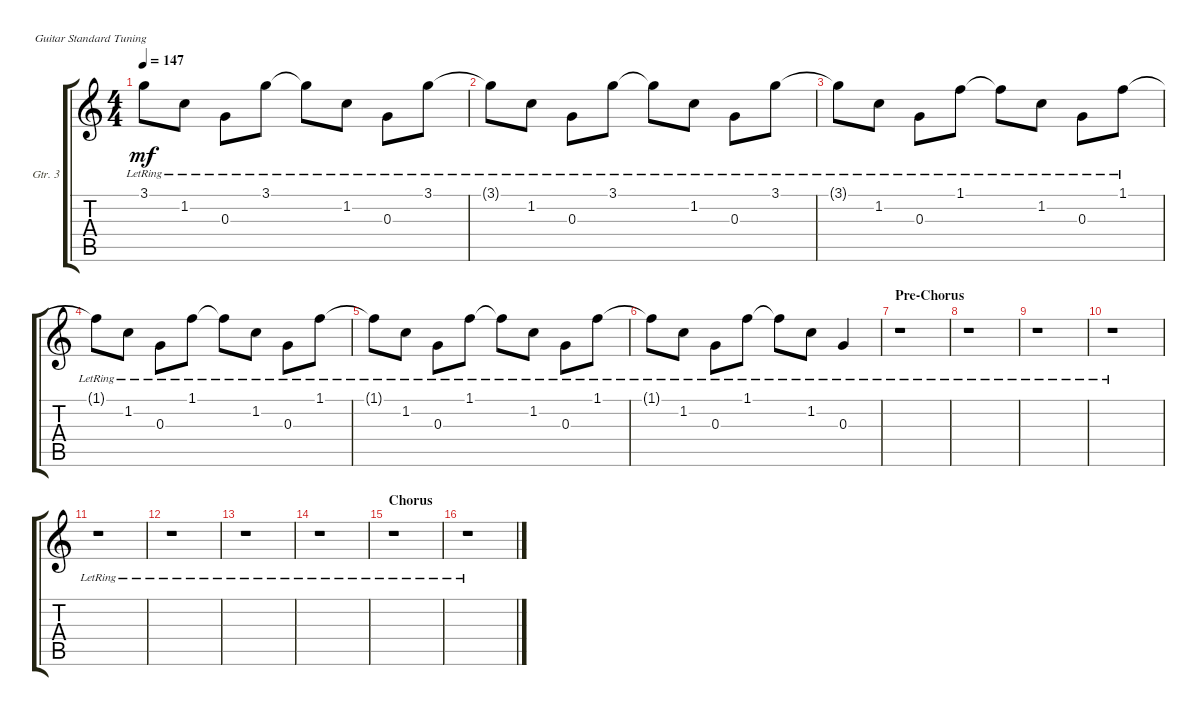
\defaultSystemsLayout 4
\bracketExtendMode groupsimilarinstruments
\firstSystemTrackNameOrientation horizontal
\otherSystemsTrackNameOrientation horizontal
\track ("Guitar 3" "Gtr. 3") {instrument overdrivenguitar}
\staff {score tabs}
\tuning (E4 B3 G3 D3 A2 E2)
\ts (4 4)
\tempo 147
\clef g2
\ks c
3.1{lr t}.8{dy mf} 1.2{lr}.8 0.3{lr}.8 3.1{lr}.8 3.1{lr t}.8 1.2{lr}.8 0.3{lr}.8 3.1{lr}.8 |
3.1{lr t}.8 1.2{lr}.8 0.3{lr}.8 3.1{lr}.8 3.1{lr t}.8 1.2{lr}.8 0.3{lr}.8 3.1{lr}.8 |
3.1{lr t}.8 1.2{lr}.8 0.3{lr}.8 1.1{lr}.8 1.1{lr t}.8 1.2{lr}.8 0.3{lr}.8 1.1{lr}.8 |
1.1{lr t}.8 1.2{lr}.8 0.3{lr}.8 1.1{lr}.8 1.1{lr t}.8 1.2{lr}.8 0.3{lr}.8 1.1{lr}.8 |
1.1{lr t}.8 1.2{lr}.8 0.3{lr}.8 1.1{lr}.8 1.1{lr t}.8 1.2{lr}.8 0.3{lr}.8 1.1{lr}.8 |
1.1{lr t}.8 1.2{lr}.8 0.3{lr}.8 1.1{lr}.8 1.1{lr t}.8 1.2{lr}.8 0.3{lr}.4 |
\section ("" "Pre-Chorus")
r.1 |
r.1 |
r.1 |
r.1 |
r.1 |
r.1 |
r.1 |
r.1 |
\section ("" "Chorus")
r.1 |
r.1
